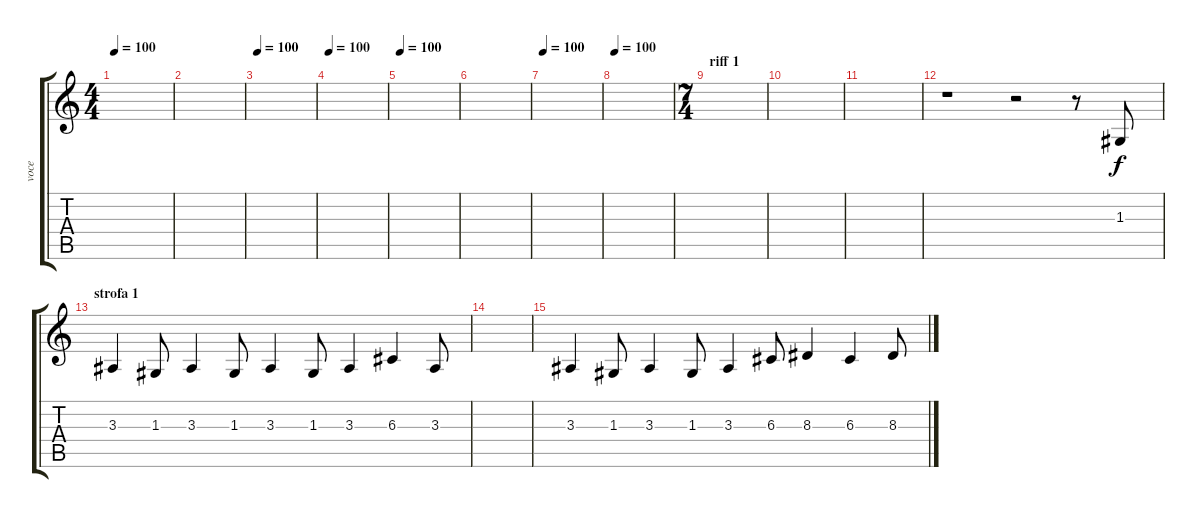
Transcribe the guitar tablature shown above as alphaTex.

\track ("voce" "voce") {instrument altosax}
\staff {score tabs}
\tuning (E4 B3 G3 D3 A2 E2) {hide}
\ts (4 4)
\tempo 100
\clef g2
\ks c
|
|
\tempo 100
|
\tempo 100
|
\tempo 100
|
|
\tempo 100
|
\tempo 100
|
\ts (7 4)
\section ("" "riff 1")
|
|
|
r.1 r.2 r.8 1.3.8 |
\section ("" "strofa 1")
3.3.4 1.3.8 3.3.4 1.3.8 3.3.4 1.3.8 3.3.4 6.3.4 3.3.8 |
|
3.3.4 1.3.8 3.3.4 1.3.8 3.3.4 6.3.8 8.3.4 6.3.4 8.3.8
